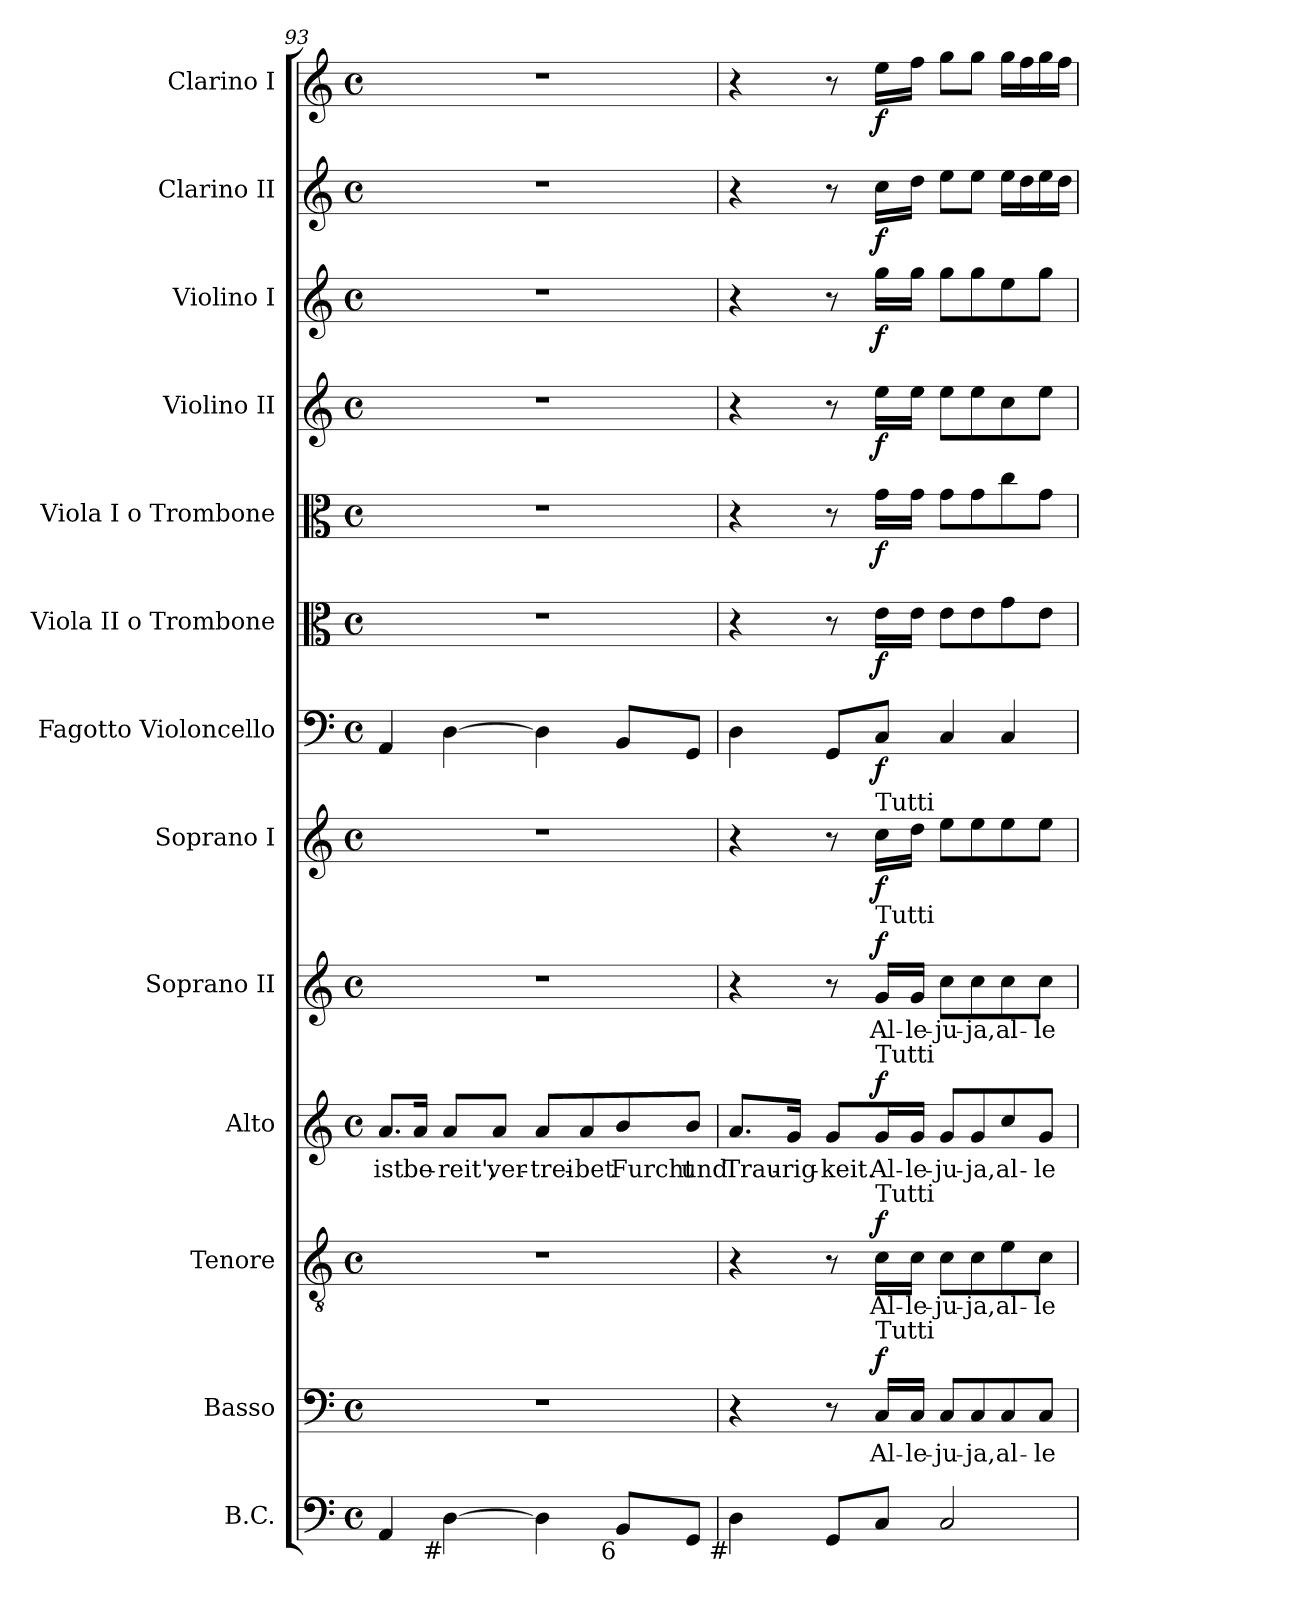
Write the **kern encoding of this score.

**kern	**kern	**text	**dynam	**kern	**text	**dynam	**kern	**text	**dynam	**kern	**text	**dynam	**kern	**dynam	**kern	**dynam	**kern	**dynam	**kern	**dynam	**kern	**dynam	**kern	**dynam	**kern	**dynam	**kern	**dynam
*part13	*part12	*part12	*part12	*part11	*part11	*part11	*part10	*part10	*part10	*part9	*part9	*part9	*part8	*part8	*part7	*part7	*part6	*part6	*part5	*part5	*part4	*part4	*part3	*part3	*part2	*part2	*part1	*part1
*staff13	*staff12	*staff12	*staff12	*staff11	*staff11	*staff11	*staff10	*staff10	*staff10	*staff9	*staff9	*staff9	*staff8	*staff8	*staff7	*staff7	*staff6	*staff6	*staff5	*staff5	*staff4	*staff4	*staff3	*staff3	*staff2	*staff2	*staff1	*staff1
*I"B.C.	*I"Basso	*	*	*I"Tenore	*	*	*I"Alto	*	*	*I"Soprano II	*	*	*I"Soprano I	*	*I"Fagotto Violoncello	*	*I"Viola II o Trombone	*	*I"Viola I o Trombone	*	*I"Violino II	*	*I"Violino I	*	*I"Clarino II	*	*I"Clarino I	*
*	*I'B.	*	*	*I'T.	*	*	*	*	*	*I'S.	*	*	*I'S.	*	*I'Fg.	*	*I'Vla.	*	*I'Vla.	*	*I'Vln. II	*	*I'Vln. I	*	*	*	*	*
*clefF4	*clefF4	*	*	*clefGv2	*	*	*clefG2	*	*	*clefG2	*	*	*clefG2	*	*clefF4	*	*clefC3	*	*clefC3	*	*clefG2	*	*clefG2	*	*clefG2	*	*clefG2	*
*	*	*	*	*ITrd7c12	*	*	*	*	*	*	*	*	*	*	*	*	*	*	*	*	*	*	*	*	*	*	*	*
*k[]	*k[]	*	*	*k[]	*	*	*k[]	*	*	*k[]	*	*	*k[]	*	*k[]	*	*k[]	*	*k[]	*	*k[]	*	*k[]	*	*k[]	*	*k[]	*
*C:	*C:	*	*	*C:	*	*	*C:	*	*	*C:	*	*	*C:	*	*C:	*	*C:	*	*C:	*	*C:	*	*C:	*	*C:	*	*C:	*
*M4/4	*M4/4	*	*	*M4/4	*	*	*M4/4	*	*	*M4/4	*	*	*M4/4	*	*M4/4	*	*M4/4	*	*M4/4	*	*M4/4	*	*M4/4	*	*M4/4	*	*M4/4	*
*met(c)	*met(c)	*	*	*met(c)	*	*	*met(c)	*	*	*met(c)	*	*	*met(c)	*	*met(c)	*	*met(c)	*	*met(c)	*	*met(c)	*	*met(c)	*	*met(c)	*	*met(c)	*
=93	=93	=93	=93	=93	=93	=93	=93	=93	=93	=93	=93	=93	=93	=93	=93	=93	=93	=93	=93	=93	=93	=93	=93	=93	=93	=93	=93	=93
!	!	!	!	!	!	!	!	!LO:LY:b:color=#000000	!	!	!	!	!	!	!	!	!	!	!	!	!	!	!	!	!	!	!	!
4AAi/	1r	.	.	1r	.	.	8.ai/L	ist	.	1r	.	.	1r	.	4AAi/	.	1r	.	1r	.	1r	.	1r	.	1r	.	1r	.
!	!	!	!	!	!	!	!	!LO:LY:b:color=#000000	!	!	!	!	!	!	!	!	!	!	!	!	!	!	!	!	!	!	!	!
.	.	.	.	.	.	.	16ai/Jk	be-	.	.	.	.	.	.	.	.	.	.	.	.	.	.	.	.	.	.	.	.
!LO:TX:b:rj:t=#	!	!	!	!	!	!	!	!	!	!	!	!	!	!	!	!	!	!	!	!	!	!	!	!	!	!	!	!
!	!	!	!	!	!	!	!	!LO:LY:b:color=#000000	!	!	!	!	!	!	!	!	!	!	!	!	!	!	!	!	!	!	!	!
[4Di\	.	.	.	.	.	.	8ai/L	-reit',	.	.	.	.	.	.	[4Di\	.	.	.	.	.	.	.	.	.	.	.	.	.
!	!	!	!	!	!	!	!	!LO:LY:b:color=#000000	!	!	!	!	!	!	!	!	!	!	!	!	!	!	!	!	!	!	!	!
.	.	.	.	.	.	.	8ai/J	ver-	.	.	.	.	.	.	.	.	.	.	.	.	.	.	.	.	.	.	.	.
!	!	!	!	!	!	!	!	!LO:LY:b:color=#000000	!	!	!	!	!	!	!	!	!	!	!	!	!	!	!	!	!	!	!	!
4Di\]	.	.	.	.	.	.	8ai/L	-trei-	.	.	.	.	.	.	4Di\]	.	.	.	.	.	.	.	.	.	.	.	.	.
!	!	!	!	!	!	!	!	!LO:LY:b:color=#000000	!	!	!	!	!	!	!	!	!	!	!	!	!	!	!	!	!	!	!	!
.	.	.	.	.	.	.	8ai/	-bet	.	.	.	.	.	.	.	.	.	.	.	.	.	.	.	.	.	.	.	.
!LO:TX:b:rj:t=6	!	!	!	!	!	!	!	!	!	!	!	!	!	!	!	!	!	!	!	!	!	!	!	!	!	!	!	!
!	!	!	!	!	!	!	!	!LO:LY:b:color=#000000	!	!	!	!	!	!	!	!	!	!	!	!	!	!	!	!	!	!	!	!
8BBi/L	.	.	.	.	.	.	8bi/	Furcht	.	.	.	.	.	.	8BBi/L	.	.	.	.	.	.	.	.	.	.	.	.	.
!	!	!	!	!	!	!	!	!LO:LY:b:color=#000000	!	!	!	!	!	!	!	!	!	!	!	!	!	!	!	!	!	!	!	!
8GGi/J	.	.	.	.	.	.	8bi/J	und	.	.	.	.	.	.	8GGi/J	.	.	.	.	.	.	.	.	.	.	.	.	.
=94	=94	=94	=94	=94	=94	=94	=94	=94	=94	=94	=94	=94	=94	=94	=94	=94	=94	=94	=94	=94	=94	=94	=94	=94	=94	=94	=94	=94
!LO:TX:b:rj:t=#	!	!	!	!	!	!	!	!	!	!	!	!	!	!	!	!	!	!	!	!	!	!	!	!	!	!	!	!
!	!	!	!	!	!	!	!	!LO:LY:b:color=#000000	!	!	!	!	!	!	!	!	!	!	!	!	!	!	!	!	!	!	!	!
4Di\	4r	.	.	4r	.	.	8.ai/L	Trau-	.	4r	.	.	4r	.	4Di\	.	4r	.	4r	.	4r	.	4r	.	4r	.	4r	.
!	!	!	!	!	!	!	!	!LO:LY:b:color=#000000	!	!	!	!	!	!	!	!	!	!	!	!	!	!	!	!	!	!	!	!
.	.	.	.	.	.	.	16gi/Jk	-rig-	.	.	.	.	.	.	.	.	.	.	.	.	.	.	.	.	.	.	.	.
!	!	!	!	!	!	!	!	!LO:LY:b:color=#000000	!	!	!	!	!	!	!	!	!	!	!	!	!	!	!	!	!	!	!	!
8GGi/L	8r	.	.	8r	.	.	8gi/L	-keit.	.	8r	.	.	8r	.	8GGi/L	.	8r	.	8r	.	8r	.	8r	.	8r	.	8r	.
!	!	!LO:LY:b:color=#000000	!	!	!	!	!	!	!	!	!	!	!	!	!	!	!	!	!	!	!	!	!	!	!	!	!	!
!	!	!	!	!	!LO:LY:b:color=#000000	!	!	!	!	!	!	!	!	!	!	!	!	!	!	!	!	!	!	!	!	!	!	!
!	!	!	!	!	!	!	!	!LO:LY:b:color=#000000	!	!	!	!	!	!	!	!	!	!	!	!	!	!	!	!	!	!	!	!
!	!	!	!	!	!	!	!	!	!	!	!	!	!LO:TX:a:t=Tutti	!	!	!	!	!	!	!	!	!	!	!	!	!	!	!
!	!	!	!	!	!	!	!	!	!	!LO:TX:a:t=Tutti	!	!	!	!	!	!	!	!	!	!	!	!	!	!	!	!	!	!
!	!	!	!	!	!	!	!LO:TX:a:t=Tutti	!	!	!	!	!	!	!	!	!	!	!	!	!	!	!	!	!	!	!	!	!
!	!	!	!	!LO:TX:a:t=Tutti	!	!	!	!	!	!	!	!	!	!	!	!	!	!	!	!	!	!	!	!	!	!	!	!
!	!LO:TX:a:t=Tutti	!	!	!	!	!	!	!	!	!	!	!	!	!	!	!	!	!	!	!	!	!	!	!	!	!	!	!
!	!	!	!	!	!	!	!	!	!	!	!LO:LY:b:color=#000000	!	!	!	!	!	!	!	!	!	!	!	!	!	!	!	!	!
8Ci/J	16Ci/LL	Al-	f	16Ci\LL	Al-	f	16gi/L	Al-	f	16gi/LL	Al-	f	16cci\LL	f	8Ci/J	f	16ei\LL	f	16gi\LL	f	16eei\LL	f	16ggi\LL	f	16cci\LL	f	16eei\LL	f
!	!	!LO:LY:b:color=#000000	!	!	!	!	!	!	!	!	!	!	!	!	!	!	!	!	!	!	!	!	!	!	!	!	!	!
!	!	!	!	!	!LO:LY:b:color=#000000	!	!	!	!	!	!	!	!	!	!	!	!	!	!	!	!	!	!	!	!	!	!	!
!	!	!	!	!	!	!	!	!LO:LY:b:color=#000000	!	!	!	!	!	!	!	!	!	!	!	!	!	!	!	!	!	!	!	!
!	!	!	!	!	!	!	!	!	!	!	!LO:LY:b:color=#000000	!	!	!	!	!	!	!	!	!	!	!	!	!	!	!	!	!
.	16Ci/JJ	-le-	.	16Ci\JJ	-le-	.	16gi/JJ	-le-	.	16gi/JJ	-le-	.	16ddi\JJ	.	.	.	16ei\JJ	.	16gi\JJ	.	16eei\JJ	.	16ggi\JJ	.	16ddi\JJ	.	16ffi\JJ	.
!	!	!LO:LY:b:color=#000000	!	!	!	!	!	!	!	!	!	!	!	!	!	!	!	!	!	!	!	!	!	!	!	!	!	!
!	!	!	!	!	!LO:LY:b:color=#000000	!	!	!	!	!	!	!	!	!	!	!	!	!	!	!	!	!	!	!	!	!	!	!
!	!	!	!	!	!	!	!	!LO:LY:b:color=#000000	!	!	!	!	!	!	!	!	!	!	!	!	!	!	!	!	!	!	!	!
!	!	!	!	!	!	!	!	!	!	!	!LO:LY:b:color=#000000	!	!	!	!	!	!	!	!	!	!	!	!	!	!	!	!	!
2Ci/	8Ci/L	-ju-	.	8Ci\L	-ju-	.	8gi/L	-ju-	.	8cci\L	-ju-	.	8eei\L	.	4Ci/	.	8ei\L	.	8gi\L	.	8eei\L	.	8ggi\L	.	8eei\L	.	8ggi\L	.
!	!	!LO:LY:b:color=#000000	!	!	!	!	!	!	!	!	!	!	!	!	!	!	!	!	!	!	!	!	!	!	!	!	!	!
!	!	!	!	!	!LO:LY:b:color=#000000	!	!	!	!	!	!	!	!	!	!	!	!	!	!	!	!	!	!	!	!	!	!	!
!	!	!	!	!	!	!	!	!LO:LY:b:color=#000000	!	!	!	!	!	!	!	!	!	!	!	!	!	!	!	!	!	!	!	!
!	!	!	!	!	!	!	!	!	!	!	!LO:LY:b:color=#000000	!	!	!	!	!	!	!	!	!	!	!	!	!	!	!	!	!
.	8Ci/	-ja,	.	8Ci\	-ja,	.	8gi/	-ja,	.	8cci\	-ja,	.	8eei\	.	.	.	8ei\	.	8gi\	.	8eei\	.	8ggi\	.	8eei\J	.	8ggi\J	.
!	!	!LO:LY:b:color=#000000	!	!	!	!	!	!	!	!	!	!	!	!	!	!	!	!	!	!	!	!	!	!	!	!	!	!
!	!	!	!	!	!LO:LY:b:color=#000000	!	!	!	!	!	!	!	!	!	!	!	!	!	!	!	!	!	!	!	!	!	!	!
!	!	!	!	!	!	!	!	!LO:LY:b:color=#000000	!	!	!	!	!	!	!	!	!	!	!	!	!	!	!	!	!	!	!	!
!	!	!	!	!	!	!	!	!	!	!	!LO:LY:b:color=#000000	!	!	!	!	!	!	!	!	!	!	!	!	!	!	!	!	!
.	8Ci/	al-	.	8Ei\	al-	.	8cci/	al-	.	8cci\	al-	.	8eei\	.	4Ci/	.	8gi\	.	8cci\	.	8cci\	.	8eei\	.	16eei\LL	.	16ggi\LL	.
.	.	.	.	.	.	.	.	.	.	.	.	.	.	.	.	.	.	.	.	.	.	.	.	.	16ddi\	.	16ffi\	.
!	!	!LO:LY:b:color=#000000	!	!	!	!	!	!	!	!	!	!	!	!	!	!	!	!	!	!	!	!	!	!	!	!	!	!
!	!	!	!	!	!LO:LY:b:color=#000000	!	!	!	!	!	!	!	!	!	!	!	!	!	!	!	!	!	!	!	!	!	!	!
!	!	!	!	!	!	!	!	!LO:LY:b:color=#000000	!	!	!	!	!	!	!	!	!	!	!	!	!	!	!	!	!	!	!	!
!	!	!	!	!	!	!	!	!	!	!	!LO:LY:b:color=#000000	!	!	!	!	!	!	!	!	!	!	!	!	!	!	!	!	!
.	8Ci/J	-le-	.	8Ci\J	-le-	.	8gi/J	-le-	.	8cci\J	-le-	.	8eei\J	.	.	.	8ei\J	.	8gi\J	.	8eei\J	.	8ggi\J	.	16eei\	.	16ggi\	.
.	.	.	.	.	.	.	.	.	.	.	.	.	.	.	.	.	.	.	.	.	.	.	.	.	16ddi\JJ	.	16ffi\JJ	.
=	=	=	=	=	=	=	=	=	=	=	=	=	=	=	=	=	=	=	=	=	=	=	=	=	=	=	=	=
*-	*-	*-	*-	*-	*-	*-	*-	*-	*-	*-	*-	*-	*-	*-	*-	*-	*-	*-	*-	*-	*-	*-	*-	*-	*-	*-	*-	*-
